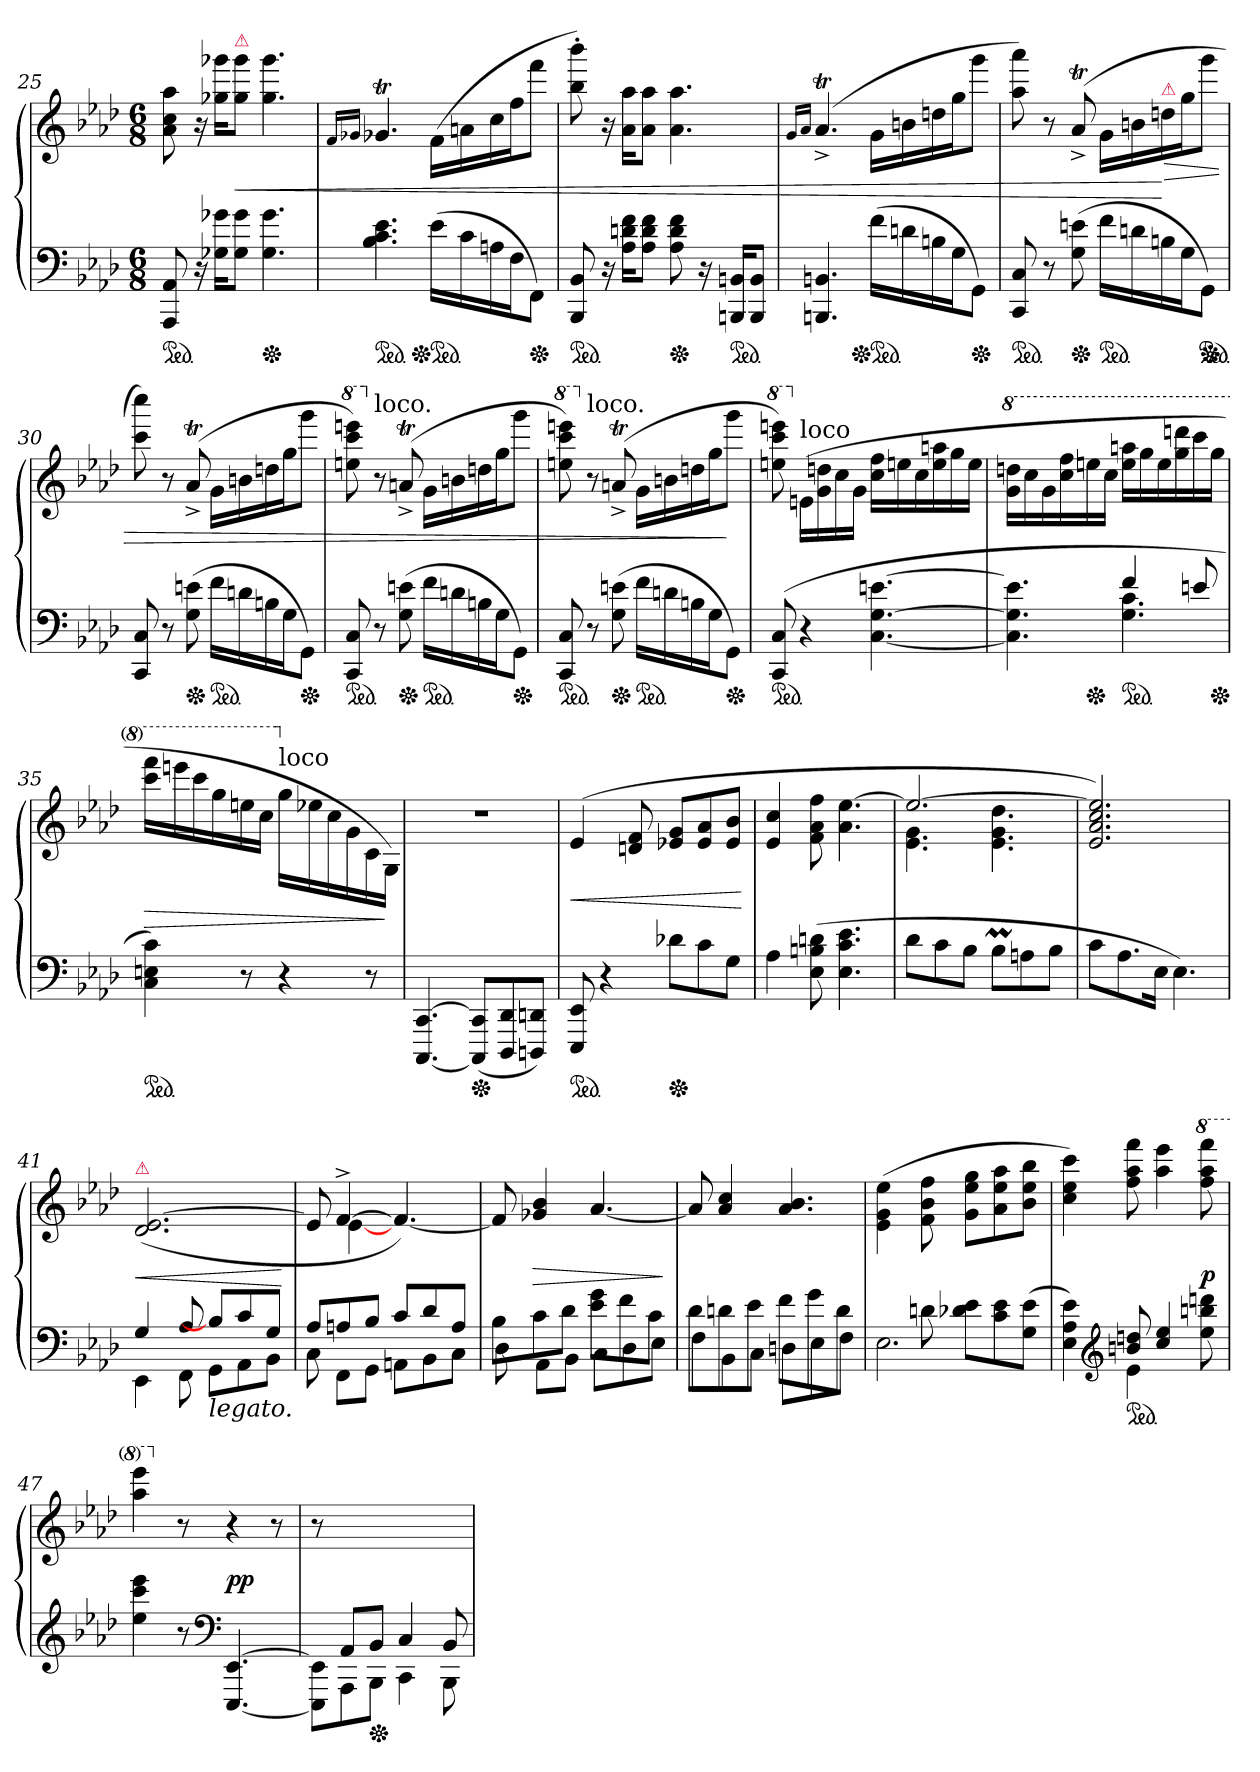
**kern	**kern	**dynam
*part1	*part1	*part1
*staff2	*staff1	*staff1/2
*clefF4	*clefG2	*
*k[b-e-a-d-]	*k[b-e-a-d-]	*
*M6/8	*M6/8	*
*ped	*	*
=25	=25	=25
8AAA- 8AA-	8a- 8cc 8aa-	.
16r	16r	.
16G-X 16g-XKL	16gg-X 16ggg-XKL	.
!	!LO:TX:a:color=crimson:t=⚠	!
!	!	!LO:HP:b
8G- 8g-J	8gg- 8ggg-J	< >
*Xped	*	*
4.G- 4.g-	4.gg- 4.ggg-	.
.	.	]
=26	=26	=26
.	16qqf/LL	.
.	16qqg-X/JJ	.
*ped	*	*
4.B- 4.c 4.e-	4.g-XT	.
*Xped	*	*
*ped	*	*
(>16e-LL	(16fLL	.
16c	16an	.
16An	16cc	.
16FJ	16ffJ	.
*Xped	*	*
8FFJ)	8fffJ	.
=27	=27	=27
*ped	*	*
8BBB- 8BB-	8bb-' 8bbb-')	.
16r	16r	.
16A- 16dn 16fKL	16a- 16aa-KL	.
8A- 8d 8fJ	8a- 8aa-J	.
*Xped	*	*
8A- 8d 8f	4.a- 4.aa-	.
16r	.	.
*ped	*	*
16BBBn 16BBnKL	.	.
8BBB 8BBJ	.	.
=28	=28	=28
.	16qqg/LL	.
.	16qqa-/JJ	.
4.BBBn 4.BBn	(>4.a-T^</	.
*Xped	*	*
*ped	*	*
(>16fLL	16gLL	.
16dn	16bn	.
16Bn	16ddn	.
16GJ	16ggJ	.
*Xped	*	*
8GGJ)	8gggJ	.
=29	=29	=29
*ped	*	*
8CC 8C	8aa- 8aaa-)	.
8r	8r	.
*Xped	*	*
(>8G 8en	(>8a-T^</	.
*ped	*	*
16fLL	16gLL	.
16dn	16bn	.
!	!LO:TX:a:color=crimson:t=⚠	!
!	!	!LO:HP:n=1:b
16Bn	16ddn	[ >
16GJ	16ggJ	.
*Xped	*	*
8GGJ)	8gggJ	.
*ped	*	*
=30	=30	=30
8CC 8C	8ccc 8cccc)	.
8r	8r	.
*Xped	*	*
(>8G 8en	(>8a-T^</	.
*ped	*	*
16fLL	16gLL	.
16dn	16bn	.
16Bn	16ddn	.
16GJ	16ggJ	.
*Xped	*	*
8GGJ)	8gggJ	.
=31	=31	=31
*	*8va	*
*ped	*	*
8CC 8C	8eeen 8cccc 8eeeen)	.
*	*X8va	*
!	!LO:TX:a:t=loco.	!
8r	8r	.
*Xped	*	*
(>8G 8en	(>8ant^</	.
*ped	*	*
16fLL	16gLL	.
16dn	16bn	.
16Bn	16ddn	.
16GJ	16ggJ	.
*Xped	*	*
8GGJ)	8gggJ	.
=32	=32	=32
*	*8va	*
*ped	*	*
8CC 8C	8eeen 8cccc 8eeeen)	.
*	*X8va	*
!	!LO:TX:a:t=loco.	!
8r	8r	.
*Xped	*	*
(>8G 8en	(>8ant^</	.
*ped	*	*
16fLL	16gLL	.
16dn	16bn	.
16Bn	16ddn	.
16GJ	16ggJ	.
*Xped	*	*
8GGJ)	8gggJ	]
=33	=33	=33
*	*8va	*
*ped	*	*
(>8CC 8C	8eeen 8cccc 8eeeen)	.
*	*X8va	*
!	!LO:TX:a:t=loco	!
4r	(>16en\LL	.
.	16g 16ddn	.
.	16cc	.
.	16gJJ	.
[4.C [4.G [4.en	16cc 16ffLL	.
.	16een	.
.	16cc	.
.	16ee 16aan	.
.	16gg	.
.	16eeJJ	.
=34	=34	=34
*^	*	*
*	*	*8va	*
4.ryy	4.C] 4.G] 4.en]	16gg 16dddnLL	.
.	.	16ccc	.
.	.	16gg	.
.	.	16ccc 16fff	.
*Xped	*	*	*
.	.	16eeen	.
.	.	16cccJJ	.
*ped	*	*	*
4f	4.G 4.c	16eee 16aaanLL	.
.	.	16ggg	.
.	.	16eee	.
.	.	16ggg 16ddddn	.
8e	.	16cccc	.
*Xped	*	*	*
.	.	16gggJJ	.
*v	*v	*	*
=35	=35	=35
*ped	*	*
4C 4En 4c)	16cccc 16ffffLL	>
.	16eeeen	.
.	16cccc	.
.	16ggg	.
8r	16eeen	.
.	16cccJJ	.
*	*X8va	*
!	!LO:TX:a:t=loco	!
4r	16gg\LL	.
.	16ee-\	.
.	16cc\	.
.	16g\	.
8r	16c\	.
.	16G/JJ)	]
=36	=36	=36
[4.CCC [4.CC	2.rdd	.
*Xped	*	*
(<8CCC] 8CC]L	.	.
8DDD- 8DD-	.	.
8DDDn 8DDnJ)	.	.
=37	=37	=37
*ped	*	*
8EEE- 8EE-	(>4e-	<
4r	.	.
.	8dn 8f	.
*Xped	*	*
8d-XL	8e-X 8gL	.
8c	8e- 8a-	.
8GJ	8e- 8b-J	.
.	.	[
=38	=38	=38
4A-	4e-/ 4cc/	.
(>8E- 8Bn 8dn	8f 8a- 8ff	.
4.E- 4.c 4.e-	4.a- [4.ee-	.
=39	=39	=39
*	*^	*
8d-L	2.ee-_	4.e- 4.g	.
8c	.	.	.
8B-J	.	.	.
8B-ML	.	4.e- 4.g 4.dd-	.
8An	.	.	.
8B-J	.	.	.
*	*v	*v	*
=40	=40	=40
8cL	2.e- 2.a- 2.cc 2.ee-])	.
8.A-	.	.
16E-Jk	.	.
4.E-)	.	.
=41	=41	=41
*^	*	*
!	!	!LO:TX:a:color=crimson:t=⚠	!
!	!	!	!LO:HP:b
4G	4EE-	(>2.d- [2.e-	<
8A-	8FF	.	.
!LO:TX:b:i:t=legato.	!	!	!
8B-L]	8GGL	.	.
8c	8AA-	.	.
8GJ	8BB-J	.	.
*v	*v	*	*
.	.	[
=42	=42	=42
*^	*^	*
8A-L	8C	8e-/]	8ryy	.
8An	8FFL	[>4f^>	[4e-	.
8B-J	8GGJ	.	.	.
8cL	8AAnL	4.f_)	4.ryy	.
8d-	8BB-	.	.	.
8AJ	8CJ	.	.	.
*	*	*v	*v	*
=43	=43	=43	=43
8B-/L	8D-	8f]	.
8c\	8AA-L	4g-X 4b-	>
8d-\J	8BB-J	.	.
8e-\ 8g\L	8CL	[4.a-/	.
8f\	8D-	.	.
8c\J	8E-J	.	.
*v	*v	*	*
.	.	]
=44	=44	=44
*^	*	*
8d-\L	8FL	8a-/]	.
8dn\	8BB-	4a-/ 4cc/	.
8e-\J	8CJ	.	.
8f\L	8DnL	4.a-/ 4.b-/	.
8g\	8E-	.	.
8d\J	8FJ	.	.
=45	=45	=45	=45
4ryy	2.E-	(>4e-\ 4g\ 4ee-\	.
8dn\	.	8f 8b- 8ff	.
8d-X\ 8e-\L	.	8g 8ee- 8ggL	.
8c 8e-	.	8a- 8ee- 8aa-	.
(>8G 8e-J	.	8b- 8ee- 8bb-J	.
=46	=46	=46	=46
4E-\ 4A-\ 4e-\)	4ryy	4cc 4ee- 4ccc)	.
*clefG2	*	*	*
!	!LO:N:vis=4	!	!
*ped	*	*	*
8bn 8ddn	4.e-	8ff 8aa- 8fff	.
4cc 4ee-	.	4aa- 4eee-	.
*	*	*8va	*
8ee- 8bbn 8dddn	8ryy	8fff 8aaa- 8ffff	p
*v	*v	*	*
=47	=47	=47
4ee- 4ccc 4eee-	4aaa- 4eeee-	.
*	*X8va	*
8r	8r	.
*clefF4	*	*
[4.EEE- [4.EE-	4r	pp
.	8r	.
=48	=48	=48
*^	*	*
8ryy	8EEE-]\ 8EE-]\L	8r	.
8AA-L	8AAA-	2ryy	.
*Xped	*	*	*
8BB-J	8BBB-J	.	.
4C	4CC	.	.
8BB-	8BBB-	8ryy	.
*v	*v	*	*
=	=	=
*-	*-	*-
